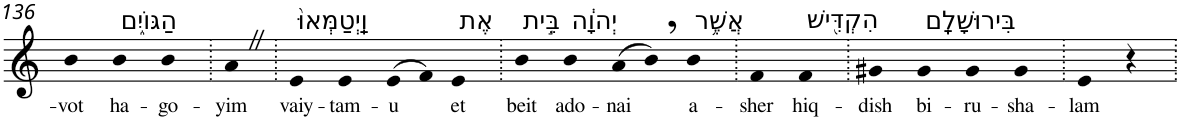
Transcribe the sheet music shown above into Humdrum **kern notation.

**kern	**text
*part1	*part1
*staff1	*staff1
*I"Piano	*
*I'Pno	*
!!LO:PB:g=z
*clefG2	*
*k[]	*
=136	=136
!	!LO:LY:b
4b	-vot
!LO:TX:a:t=הַגּוֹיִ֑ם	!
!	!LO:LY:b
4b	ha-
!	!LO:LY:b
4b	-go-
=137.	=137.
!	!LO:LY:b
4aZ	-yim
=138.	=138.
!LO:TX:a:t=וַֽיְטַמְּאוּ֙	!
!	!LO:LY:b
4e	vaiy-
!	!LO:LY:b
4e	-tam-
!	!LO:LY:b
(>8e	-u
8f)	.
!LO:TX:a:t=אֶת	!
!	!LO:LY:b
4e	et
=139.	=139.
!LO:TX:a:t=בֵּ֣ית	!
!	!LO:LY:b
4b	beit
!LO:TX:a:t=יְהוָ֔ה	!
!	!LO:LY:b
4b	ado-
!	!LO:LY:b
(>8a	-nai
8b,)	.
!LO:TX:a:t=אֲשֶׁ֥ר	!
!	!LO:LY:b
4b	a-
=140.	=140.
!	!LO:LY:b
4f	-sher
!LO:TX:a:t=הִקְדִּ֖ישׁ	!
!	!LO:LY:b
4f	hiq-
=141.	=141.
!	!LO:LY:b
4g#X	-dish
!LO:TX:a:t=בִּירוּשָׁלִָֽם	!
!	!LO:LY:b
4g#	bi-
!	!LO:LY:b
4g#	-ru-
!	!LO:LY:b
4g#	-sha-
=142.	=142.
!	!LO:LY:b
4e	-lam
4r	.
=.	=.
*-	*-
